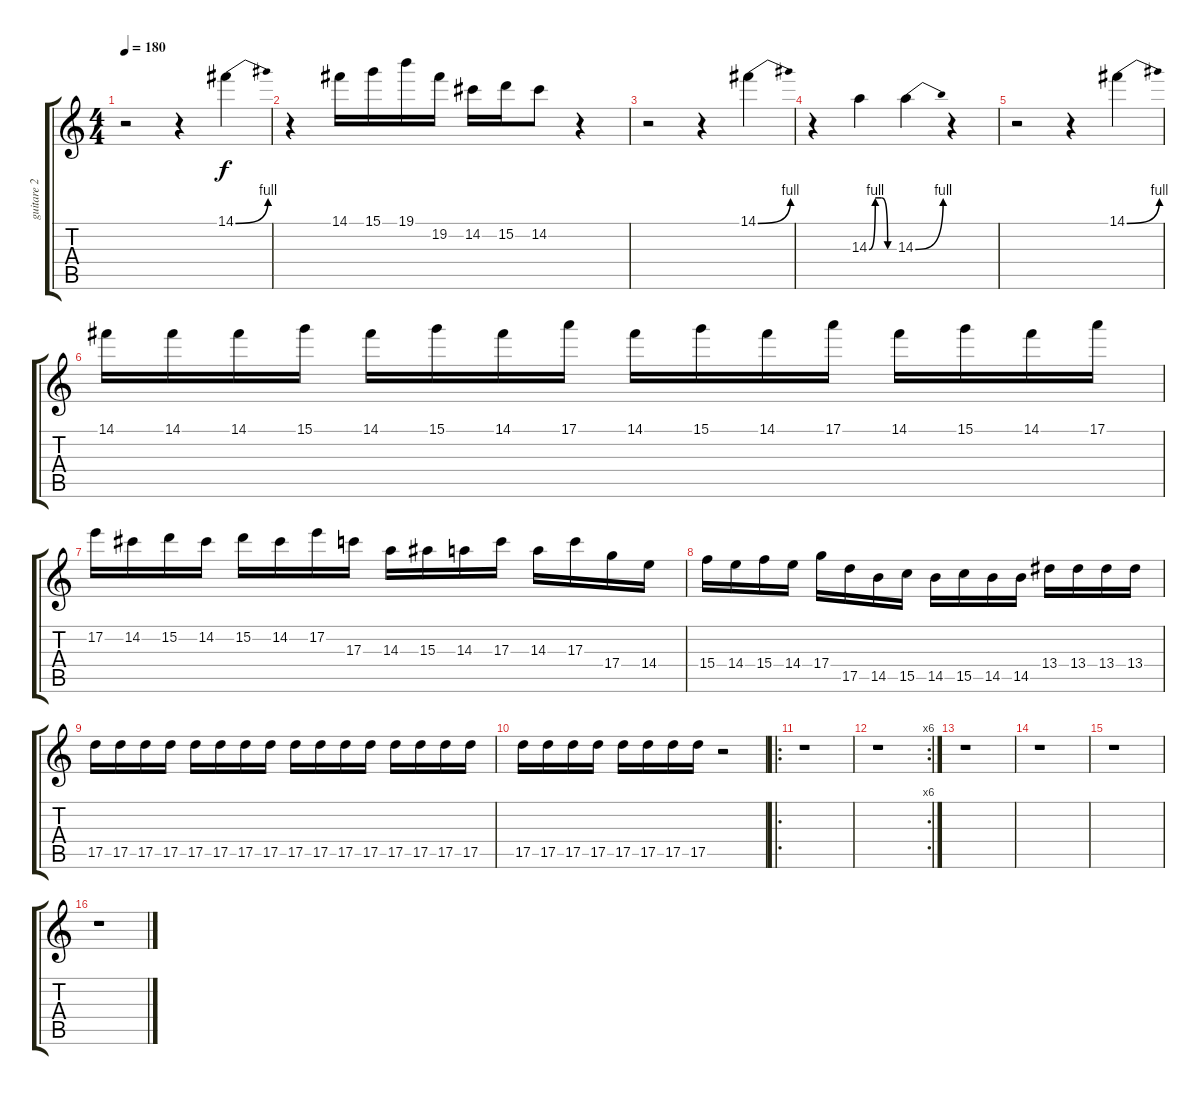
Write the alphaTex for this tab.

\track ("guitare 2" "guitare 2") {instrument distortionguitar}
\staff {score tabs}
\tuning (E4 B3 G3 D3 A2 E2) {hide}
\ts (4 4)
\tempo 180
\clef g2
\ks c
r.2{dy f} r.4 14.1{be (bend 0 0 60 4)}.4 |
r.4 14.1.16 15.1.16 19.1.16 19.2.16 14.2.16 15.2.16 14.2.8 r.4 |
r.2 r.4 14.1{be (bend 0 0 60 4)}.4 |
r.4 14.3{be (custom 0 0 15 4 30 4 45 0 60 0)}.4 14.3{be (bend 0 0 60 4)}.4 r.4 |
r.2 r.4 14.1{be (bend 0 0 60 4)}.4 |
14.1.16 14.1.16 14.1.16 15.1.16 14.1.16 15.1.16 14.1.16 17.1.16 14.1.16 15.1.16 14.1.16 17.1.16 14.1.16 15.1.16 14.1.16 17.1.16 |
17.2.16 14.2.16 15.2.16 14.2.16 15.2.16 14.2.16 17.2.16 17.3.16 14.3.16 15.3.16 14.3.16 17.3.16 14.3.16 17.3.16 17.4.16 14.4.16 |
15.4.16 14.4.16 15.4.16 14.4.16 17.4.16 17.5.16 14.5.16 15.5.16 14.5.16 15.5.16 14.5.16 14.5.16 13.4.16 13.4.16 13.4.16 13.4.16 |
17.5.16 17.5.16 17.5.16 17.5.16 17.5.16 17.5.16 17.5.16 17.5.16 17.5.16 17.5.16 17.5.16 17.5.16 17.5.16 17.5.16 17.5.16 17.5.16 |
17.5.16 17.5.16 17.5.16 17.5.16 17.5.16 17.5.16 17.5.16 17.5.16 r.2 |
\ro
r.1 |
\rc 6
r.1 |
r.1 |
r.1 |
r.1 |
r.1
